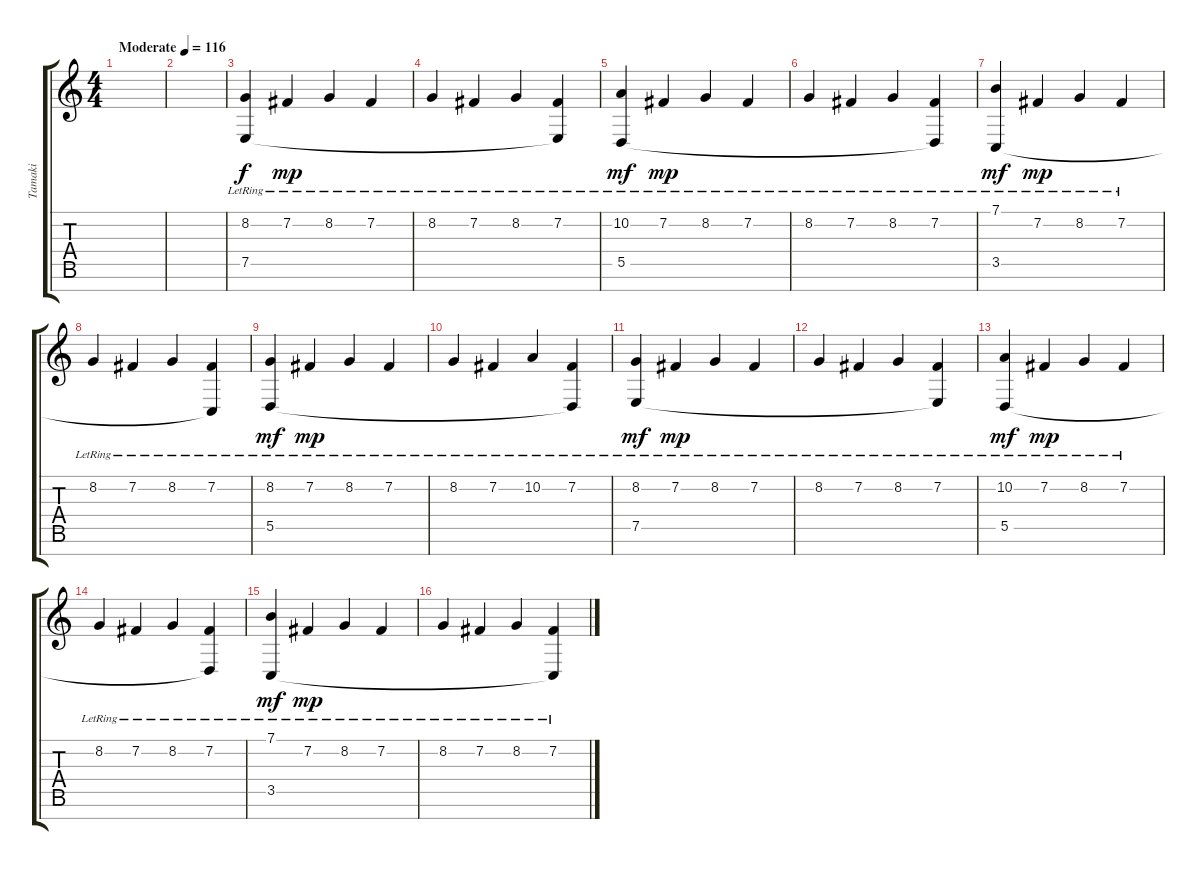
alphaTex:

\track ("Tamaki" "Tamaki") {instrument acousticgrandpiano}
\staff {score tabs}
\tuning (E4 B3 G3 D3 A2 E2 B1) {hide}
\ts (4 4)
\tempo (116 "Moderate")
\clef g2
\ks c
|
|
(8.2{lr} 7.5{lr}).4 7.2{lr}.4{dy mp} 8.2{lr}.4 7.2{lr}.4 |
8.2{lr}.4 7.2{lr}.4 8.2{lr}.4 (7.2{lr} 7.5{t}).4 |
(10.2{lr} 5.5{lr}).4{dy mf} 7.2{lr}.4{dy mp} 8.2{lr}.4 7.2{lr}.4 |
8.2{lr}.4 7.2{lr}.4 8.2{lr}.4 (7.2{lr} 5.5{t}).4 |
(7.1{lr} 3.5{lr}).4{dy mf} 7.2{lr}.4{dy mp} 8.2{lr}.4 7.2{lr}.4 |
8.2{lr}.4 7.2{lr}.4 8.2{lr}.4 (7.2{lr} 3.5{t}).4 |
(8.2{lr} 5.5{lr}).4{dy mf} 7.2{lr}.4{dy mp} 8.2{lr}.4 7.2{lr}.4 |
8.2{lr}.4 7.2{lr}.4 10.2{lr}.4 (7.2{lr} 5.5{t}).4 |
(8.2{lr} 7.5{lr}).4{dy mf} 7.2{lr}.4{dy mp} 8.2{lr}.4 7.2{lr}.4 |
8.2{lr}.4 7.2{lr}.4 8.2{lr}.4 (7.2{lr} 7.5{t}).4 |
(10.2{lr} 5.5{lr}).4{dy mf} 7.2{lr}.4{dy mp} 8.2{lr}.4 7.2{lr}.4 |
8.2{lr}.4 7.2{lr}.4 8.2{lr}.4 (7.2{lr} 5.5{t}).4 |
(7.1{lr} 3.5{lr}).4{dy mf} 7.2{lr}.4{dy mp} 8.2{lr}.4 7.2{lr}.4 |
8.2{lr}.4 7.2{lr}.4 8.2{lr}.4 (7.2{lr} 3.5{t}).4
